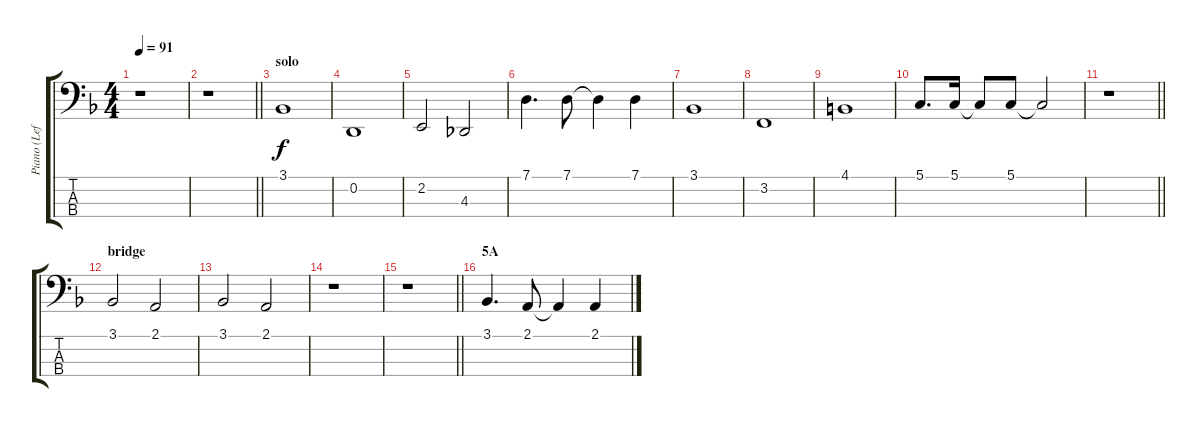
\track ("Piano (Left Hand)" "Piano (Lef") {instrument acousticgrandpiano}
\staff {score tabs}
\tuning (G2 D2 A1 E1) {hide}
\ts (4 4)
\tempo 91
\clef f4
\ks f
r.1{dy f} |
\barLineRight lightlight
r.1 |
\section ("" "solo")
3.1.1 |
0.2.1 |
2.2.2 4.3.2 |
7.1.4{d} 7.1.8 7.1{t}.4 7.1.4 |
3.1.1 |
3.2.1 |
4.1.1 |
5.1.8{d} 5.1.16 5.1{t}.8 5.1.8 5.1{t}.2 |
\barLineRight lightlight
r.1 |
\section ("" "bridge")
3.1.2 2.1.2 |
3.1.2 2.1.2 |
r.1 |
\barLineRight lightlight
r.1 |
\section ("" "5A")
3.1.4{d} 2.1.8 2.1{t}.4 2.1.4
